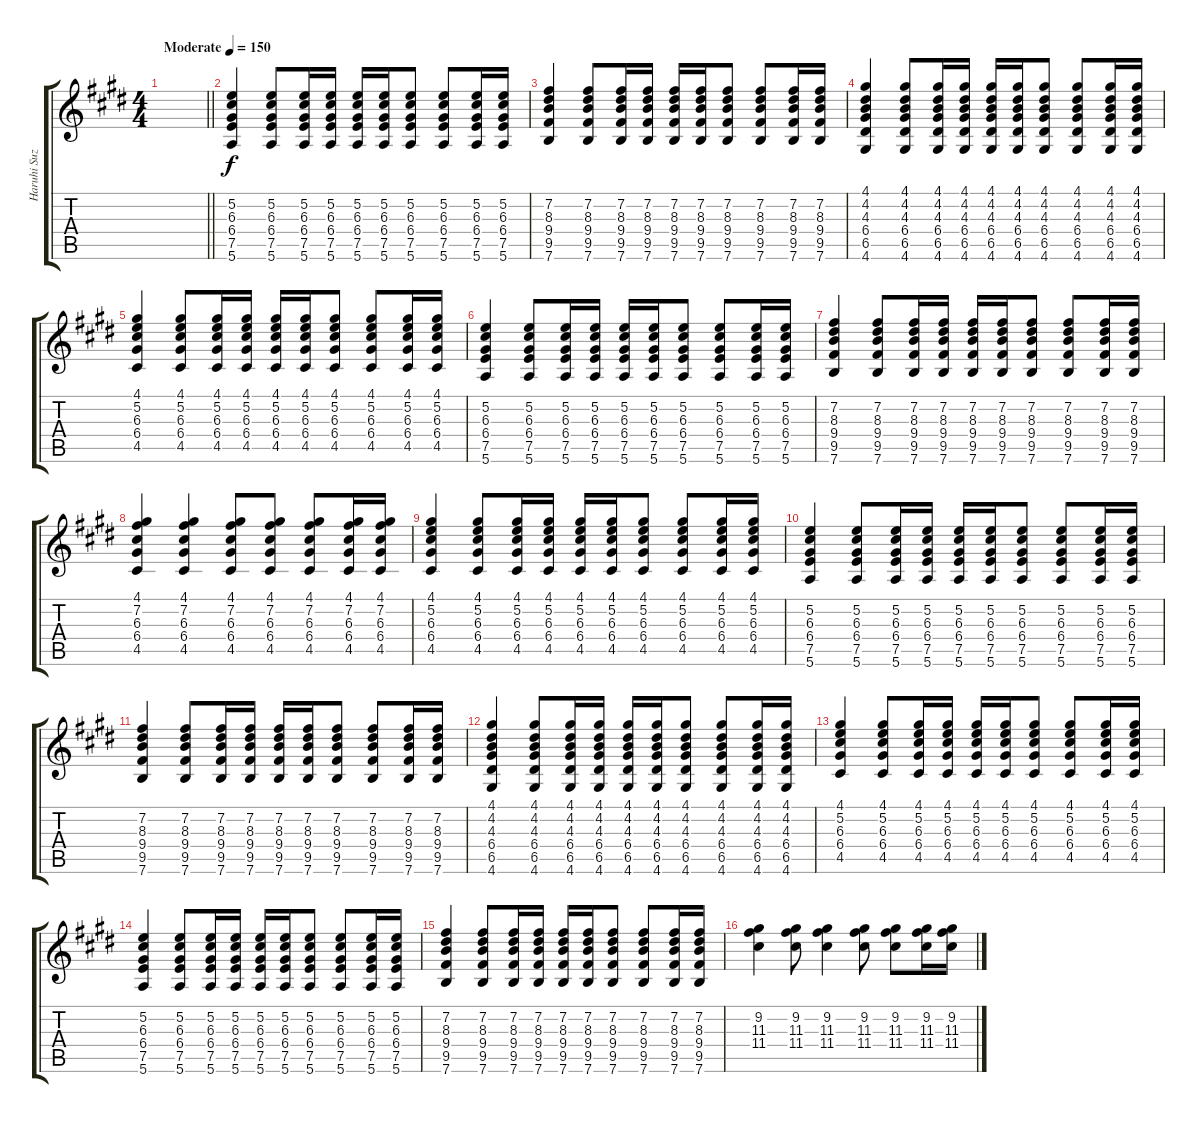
\track ("Haruhi Suzumiya (Rhythm Guitar)" "Haruhi Suz") {instrument distortionguitar}
\staff {score tabs}
\tuning (E4 B3 G3 D3 A2 E2) {hide}
\ts (4 4)
\tempo (150 "Moderate")
\clef g2
\barLineRight lightlight
\ks c#minor
|
(5.2 6.3 6.4 7.5 5.6).4 (5.2 6.3 6.4 7.5 5.6).8 (5.2 6.3 6.4 7.5 5.6).16 (5.2 6.3 6.4 7.5 5.6).16 (5.2 6.3 6.4 7.5 5.6).16 (5.2 6.3 6.4 7.5 5.6).16 (5.2 6.3 6.4 7.5 5.6).8 (5.2 6.3 6.4 7.5 5.6).8 (5.2 6.3 6.4 7.5 5.6).16 (5.2 6.3 6.4 7.5 5.6).16 |
(7.2 8.3 9.4 9.5 7.6).4 (7.2 8.3 9.4 9.5 7.6).8 (7.2 8.3 9.4 9.5 7.6).16 (7.2 8.3 9.4 9.5 7.6).16 (7.2 8.3 9.4 9.5 7.6).16 (7.2 8.3 9.4 9.5 7.6).16 (7.2 8.3 9.4 9.5 7.6).8 (7.2 8.3 9.4 9.5 7.6).8 (7.2 8.3 9.4 9.5 7.6).16 (7.2 8.3 9.4 9.5 7.6).16 |
(4.1 4.2 4.3 6.4 6.5 4.6).4 (4.1 4.2 4.3 6.4 6.5 4.6).8 (4.1 4.2 4.3 6.4 6.5 4.6).16 (4.1 4.2 4.3 6.4 6.5 4.6).16 (4.1 4.2 4.3 6.4 6.5 4.6).16 (4.1 4.2 4.3 6.4 6.5 4.6).16 (4.1 4.2 4.3 6.4 6.5 4.6).8 (4.1 4.2 4.3 6.4 6.5 4.6).8 (4.1 4.2 4.3 6.4 6.5 4.6).16 (4.1 4.2 4.3 6.4 6.5 4.6).16 |
(4.1 5.2 6.3 6.4 4.5).4 (4.1 5.2 6.3 6.4 4.5).8 (4.1 5.2 6.3 6.4 4.5).16 (4.1 5.2 6.3 6.4 4.5).16 (4.1 5.2 6.3 6.4 4.5).16 (4.1 5.2 6.3 6.4 4.5).16 (4.1 5.2 6.3 6.4 4.5).8 (4.1 5.2 6.3 6.4 4.5).8 (4.1 5.2 6.3 6.4 4.5).16 (4.1 5.2 6.3 6.4 4.5).16 |
(5.2 6.3 6.4 7.5 5.6).4 (5.2 6.3 6.4 7.5 5.6).8 (5.2 6.3 6.4 7.5 5.6).16 (5.2 6.3 6.4 7.5 5.6).16 (5.2 6.3 6.4 7.5 5.6).16 (5.2 6.3 6.4 7.5 5.6).16 (5.2 6.3 6.4 7.5 5.6).8 (5.2 6.3 6.4 7.5 5.6).8 (5.2 6.3 6.4 7.5 5.6).16 (5.2 6.3 6.4 7.5 5.6).16 |
(7.2 8.3 9.4 9.5 7.6).4 (7.2 8.3 9.4 9.5 7.6).8 (7.2 8.3 9.4 9.5 7.6).16 (7.2 8.3 9.4 9.5 7.6).16 (7.2 8.3 9.4 9.5 7.6).16 (7.2 8.3 9.4 9.5 7.6).16 (7.2 8.3 9.4 9.5 7.6).8 (7.2 8.3 9.4 9.5 7.6).8 (7.2 8.3 9.4 9.5 7.6).16 (7.2 8.3 9.4 9.5 7.6).16 |
(4.1 7.2 6.3 6.4 4.5).4 (4.1 7.2 6.3 6.4 4.5).4 (4.1 7.2 6.3 6.4 4.5).8 (4.1 7.2 6.3 6.4 4.5).8 (4.1 7.2 6.3 6.4 4.5).8 (4.1 7.2 6.3 6.4 4.5).16 (4.1 7.2 6.3 6.4 4.5).16 |
(4.1 5.2 6.3 6.4 4.5).4 (4.1 5.2 6.3 6.4 4.5).8 (4.1 5.2 6.3 6.4 4.5).16 (4.1 5.2 6.3 6.4 4.5).16 (4.1 5.2 6.3 6.4 4.5).16 (4.1 5.2 6.3 6.4 4.5).16 (4.1 5.2 6.3 6.4 4.5).8 (4.1 5.2 6.3 6.4 4.5).8 (4.1 5.2 6.3 6.4 4.5).16 (4.1 5.2 6.3 6.4 4.5).16 |
(5.2 6.3 6.4 7.5 5.6).4 (5.2 6.3 6.4 7.5 5.6).8 (5.2 6.3 6.4 7.5 5.6).16 (5.2 6.3 6.4 7.5 5.6).16 (5.2 6.3 6.4 7.5 5.6).16 (5.2 6.3 6.4 7.5 5.6).16 (5.2 6.3 6.4 7.5 5.6).8 (5.2 6.3 6.4 7.5 5.6).8 (5.2 6.3 6.4 7.5 5.6).16 (5.2 6.3 6.4 7.5 5.6).16 |
(7.2 8.3 9.4 9.5 7.6).4 (7.2 8.3 9.4 9.5 7.6).8 (7.2 8.3 9.4 9.5 7.6).16 (7.2 8.3 9.4 9.5 7.6).16 (7.2 8.3 9.4 9.5 7.6).16 (7.2 8.3 9.4 9.5 7.6).16 (7.2 8.3 9.4 9.5 7.6).8 (7.2 8.3 9.4 9.5 7.6).8 (7.2 8.3 9.4 9.5 7.6).16 (7.2 8.3 9.4 9.5 7.6).16 |
(4.1 4.2 4.3 6.4 6.5 4.6).4 (4.1 4.2 4.3 6.4 6.5 4.6).8 (4.1 4.2 4.3 6.4 6.5 4.6).16 (4.1 4.2 4.3 6.4 6.5 4.6).16 (4.1 4.2 4.3 6.4 6.5 4.6).16 (4.1 4.2 4.3 6.4 6.5 4.6).16 (4.1 4.2 4.3 6.4 6.5 4.6).8 (4.1 4.2 4.3 6.4 6.5 4.6).8 (4.1 4.2 4.3 6.4 6.5 4.6).16 (4.1 4.2 4.3 6.4 6.5 4.6).16 |
(4.1 5.2 6.3 6.4 4.5).4 (4.1 5.2 6.3 6.4 4.5).8 (4.1 5.2 6.3 6.4 4.5).16 (4.1 5.2 6.3 6.4 4.5).16 (4.1 5.2 6.3 6.4 4.5).16 (4.1 5.2 6.3 6.4 4.5).16 (4.1 5.2 6.3 6.4 4.5).8 (4.1 5.2 6.3 6.4 4.5).8 (4.1 5.2 6.3 6.4 4.5).16 (4.1 5.2 6.3 6.4 4.5).16 |
(5.2 6.3 6.4 7.5 5.6).4 (5.2 6.3 6.4 7.5 5.6).8 (5.2 6.3 6.4 7.5 5.6).16 (5.2 6.3 6.4 7.5 5.6).16 (5.2 6.3 6.4 7.5 5.6).16 (5.2 6.3 6.4 7.5 5.6).16 (5.2 6.3 6.4 7.5 5.6).8 (5.2 6.3 6.4 7.5 5.6).8 (5.2 6.3 6.4 7.5 5.6).16 (5.2 6.3 6.4 7.5 5.6).16 |
(7.2 8.3 9.4 9.5 7.6).4 (7.2 8.3 9.4 9.5 7.6).8 (7.2 8.3 9.4 9.5 7.6).16 (7.2 8.3 9.4 9.5 7.6).16 (7.2 8.3 9.4 9.5 7.6).16 (7.2 8.3 9.4 9.5 7.6).16 (7.2 8.3 9.4 9.5 7.6).8 (7.2 8.3 9.4 9.5 7.6).8 (7.2 8.3 9.4 9.5 7.6).16 (7.2 8.3 9.4 9.5 7.6).16 |
(9.2 11.3 11.4).4 (9.2 11.3 11.4).8 (9.2 11.3 11.4).4 (9.2 11.3 11.4).8 (9.2 11.3 11.4).8 (9.2 11.3 11.4).16 (9.2 11.3 11.4).16
